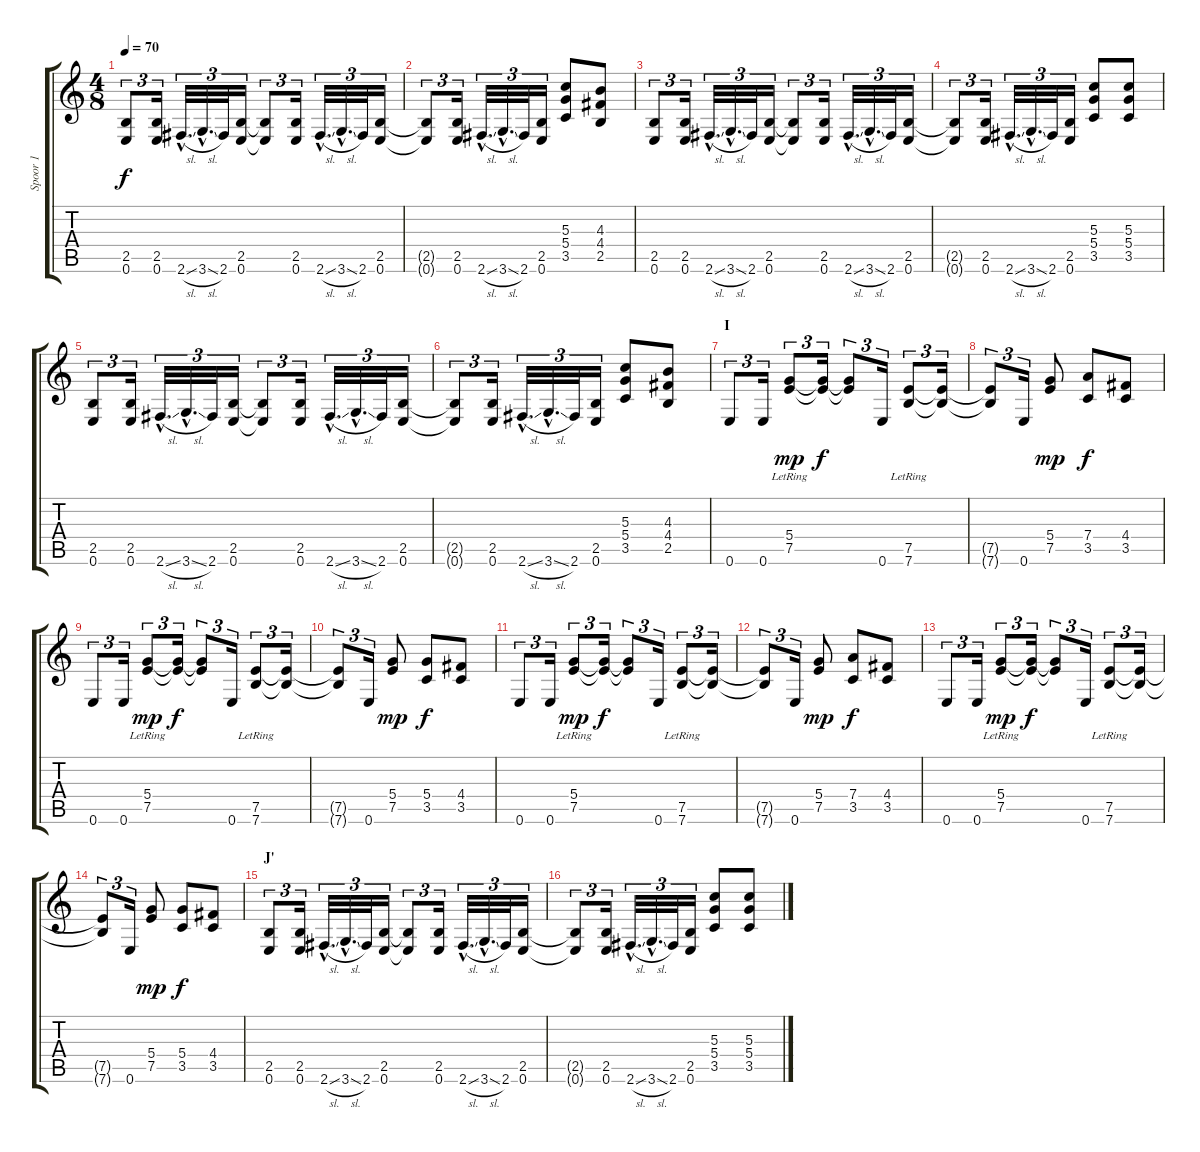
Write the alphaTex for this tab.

\track ("Spoor 1" "Spoor 1") {instrument overdrivenguitar}
\staff {score tabs}
\tuning (E4 B3 G3 D3 A2 E2) {hide}
\ts (4 8)
\tempo 70
\clef g2
\ks c
(2.5 0.6).8{tu (3 2) dy f} (2.5 0.6).16{tu (3 2)} 2.6{sl hac}.32{d tu (3 2)} 3.6{sl hac}.32{d tu (3 2)} 2.6.32{tu (3 2)} (2.5 0.6).16{tu (3 2)} (2.5{t} 0.6{t}).8{tu (3 2)} (2.5 0.6).16{tu (3 2)} 2.6{sl hac}.32{d tu (3 2)} 3.6{sl hac}.32{d tu (3 2)} 2.6.32{tu (3 2)} (2.5 0.6).16{tu (3 2)} |
(2.5{t} 0.6{t}).8{tu (3 2)} (2.5 0.6).16{tu (3 2)} 2.6{sl hac}.32{d tu (3 2)} 3.6{sl hac}.32{d tu (3 2)} 2.6.32{tu (3 2)} (2.5 0.6).16{tu (3 2)} (5.3 5.4 3.5).8 (4.3 4.4 2.5).8 |
(2.5 0.6).8{tu (3 2)} (2.5 0.6).16{tu (3 2)} 2.6{sl hac}.32{d tu (3 2)} 3.6{sl hac}.32{d tu (3 2)} 2.6.32{tu (3 2)} (2.5 0.6).16{tu (3 2)} (2.5{t} 0.6{t}).8{tu (3 2)} (2.5 0.6).16{tu (3 2)} 2.6{sl hac}.32{d tu (3 2)} 3.6{sl hac}.32{d tu (3 2)} 2.6.32{tu (3 2)} (2.5 0.6).16{tu (3 2)} |
(2.5{t} 0.6{t}).8{tu (3 2)} (2.5 0.6).16{tu (3 2)} 2.6{sl hac}.32{d tu (3 2)} 3.6{sl hac}.32{d tu (3 2)} 2.6.32{tu (3 2)} (2.5 0.6).16{tu (3 2)} (5.3 5.4 3.5).8 (5.3 5.4 3.5).8 |
(2.5 0.6).8{tu (3 2)} (2.5 0.6).16{tu (3 2)} 2.6{sl hac}.32{d tu (3 2)} 3.6{sl hac}.32{d tu (3 2)} 2.6.32{tu (3 2)} (2.5 0.6).16{tu (3 2)} (2.5{t} 0.6{t}).8{tu (3 2)} (2.5 0.6).16{tu (3 2)} 2.6{sl hac}.32{d tu (3 2)} 3.6{sl hac}.32{d tu (3 2)} 2.6.32{tu (3 2)} (2.5 0.6).16{tu (3 2)} |
(2.5{t} 0.6{t}).8{tu (3 2)} (2.5 0.6).16{tu (3 2)} 2.6{sl hac}.32{d tu (3 2)} 3.6{sl hac}.32{d tu (3 2)} 2.6.32{tu (3 2)} (2.5 0.6).16{tu (3 2)} (5.3 5.4 3.5).8 (4.3 4.4 2.5).8 |
\section ("" "I")
0.6.8{tu (3 2) volume 12} 0.6.16{tu (3 2)} (5.4{lr} 7.5).8{tu (3 2) dy mp} (5.4{t} 7.5{t}).16{tu (3 2) dy f} (5.4{t} 7.5{t}).8{tu (3 2)} 0.6.16{tu (3 2)} (7.5{lr} 7.6).8{tu (3 2)} (7.5{t} 7.6{t}).16{tu (3 2)} |
(7.5{t} 7.6{t}).8{tu (3 2)} 0.6.16{tu (3 2)} (5.4 7.5).8{dy mp} (7.4 3.5).8{dy f} (4.4 3.5).8 |
0.6.8{tu (3 2)} 0.6.16{tu (3 2)} (5.4{lr} 7.5).8{tu (3 2) dy mp} (5.4{t} 7.5{t}).16{tu (3 2) dy f} (5.4{t} 7.5{t}).8{tu (3 2)} 0.6.16{tu (3 2)} (7.5{lr} 7.6).8{tu (3 2)} (7.5{t} 7.6{t}).16{tu (3 2)} |
(7.5{t} 7.6{t}).8{tu (3 2)} 0.6.16{tu (3 2)} (5.4 7.5).8{dy mp} (5.4 3.5).8{dy f} (4.4 3.5).8 |
0.6.8{tu (3 2)} 0.6.16{tu (3 2)} (5.4{lr} 7.5).8{tu (3 2) dy mp} (5.4{t} 7.5{t}).16{tu (3 2) dy f} (5.4{t} 7.5{t}).8{tu (3 2)} 0.6.16{tu (3 2)} (7.5{lr} 7.6).8{tu (3 2)} (7.5{t} 7.6{t}).16{tu (3 2)} |
(7.5{t} 7.6{t}).8{tu (3 2)} 0.6.16{tu (3 2)} (5.4 7.5).8{dy mp} (7.4 3.5).8{dy f} (4.4 3.5).8 |
0.6.8{tu (3 2)} 0.6.16{tu (3 2)} (5.4{lr} 7.5).8{tu (3 2) dy mp} (5.4{t} 7.5{t}).16{tu (3 2) dy f} (5.4{t} 7.5{t}).8{tu (3 2)} 0.6.16{tu (3 2)} (7.5{lr} 7.6).8{tu (3 2)} (7.5{t} 7.6{t}).16{tu (3 2)} |
(7.5{t} 7.6{t}).8{tu (3 2)} 0.6.16{tu (3 2)} (5.4 7.5).8{dy mp} (5.4 3.5).8{dy f} (4.4 3.5).8 |
\section ("" "J'")
(2.5 0.6).8{tu (3 2) volume 13} (2.5 0.6).16{tu (3 2)} 2.6{sl hac}.32{d tu (3 2)} 3.6{sl hac}.32{d tu (3 2)} 2.6.32{tu (3 2)} (2.5 0.6).16{tu (3 2)} (2.5{t} 0.6{t}).8{tu (3 2)} (2.5 0.6).16{tu (3 2)} 2.6{sl hac}.32{d tu (3 2)} 3.6{sl hac}.32{d tu (3 2)} 2.6.32{tu (3 2)} (2.5 0.6).16{tu (3 2)} |
(2.5{t} 0.6{t}).8{tu (3 2)} (2.5 0.6).16{tu (3 2)} 2.6{sl hac}.32{d tu (3 2)} 3.6{sl hac}.32{d tu (3 2)} 2.6.32{tu (3 2)} (2.5 0.6).16{tu (3 2)} (5.3 5.4 3.5).8 (5.3 5.4 3.5).8
